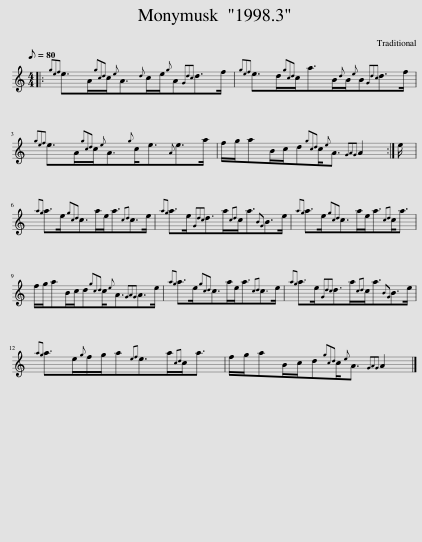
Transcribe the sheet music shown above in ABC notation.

X:1
L:1/8
Q:1/8=80
M:4/4
I:linebreak $
K:C
V:1 treble
V:1
|:{gef} e>A{gcd}c/{e}A3/2{d}c/e/{g}A{Gdc}d>f |{gef} e>d{gcd}c<aB/{d}B/{e}B{Gdc}d>f |${gef} e>A{gcd}c/{e}A3/2{g}c<e{A}e>a | f/g/aB/c/d{gcd}c/{e}A3/2{GAG} A2 :| e/ |$ %5
{ag} a>e{gcd}c>ae<a{cd}c>e |{ag} a>e{Gdc}d>a{cd}c<a{BG}B>e |{ag} a>e{gcd}c>ae<a{cd}c<a |$ f/g/aB/c/d{gcd}c/{e}A3/2{GAG}A>e |{ag} a>e{gcd}c>ae<a{cd}c>e | %10
{ag} a>e{Gdc}d>a{cd}c<a{BG}B>e |${ag} a>e{g}f/g/a{ef}e>a{cd}c<a | f/g/aB/c/d{gcd}c/{e}A3/2{GAG} A2 |] %13
